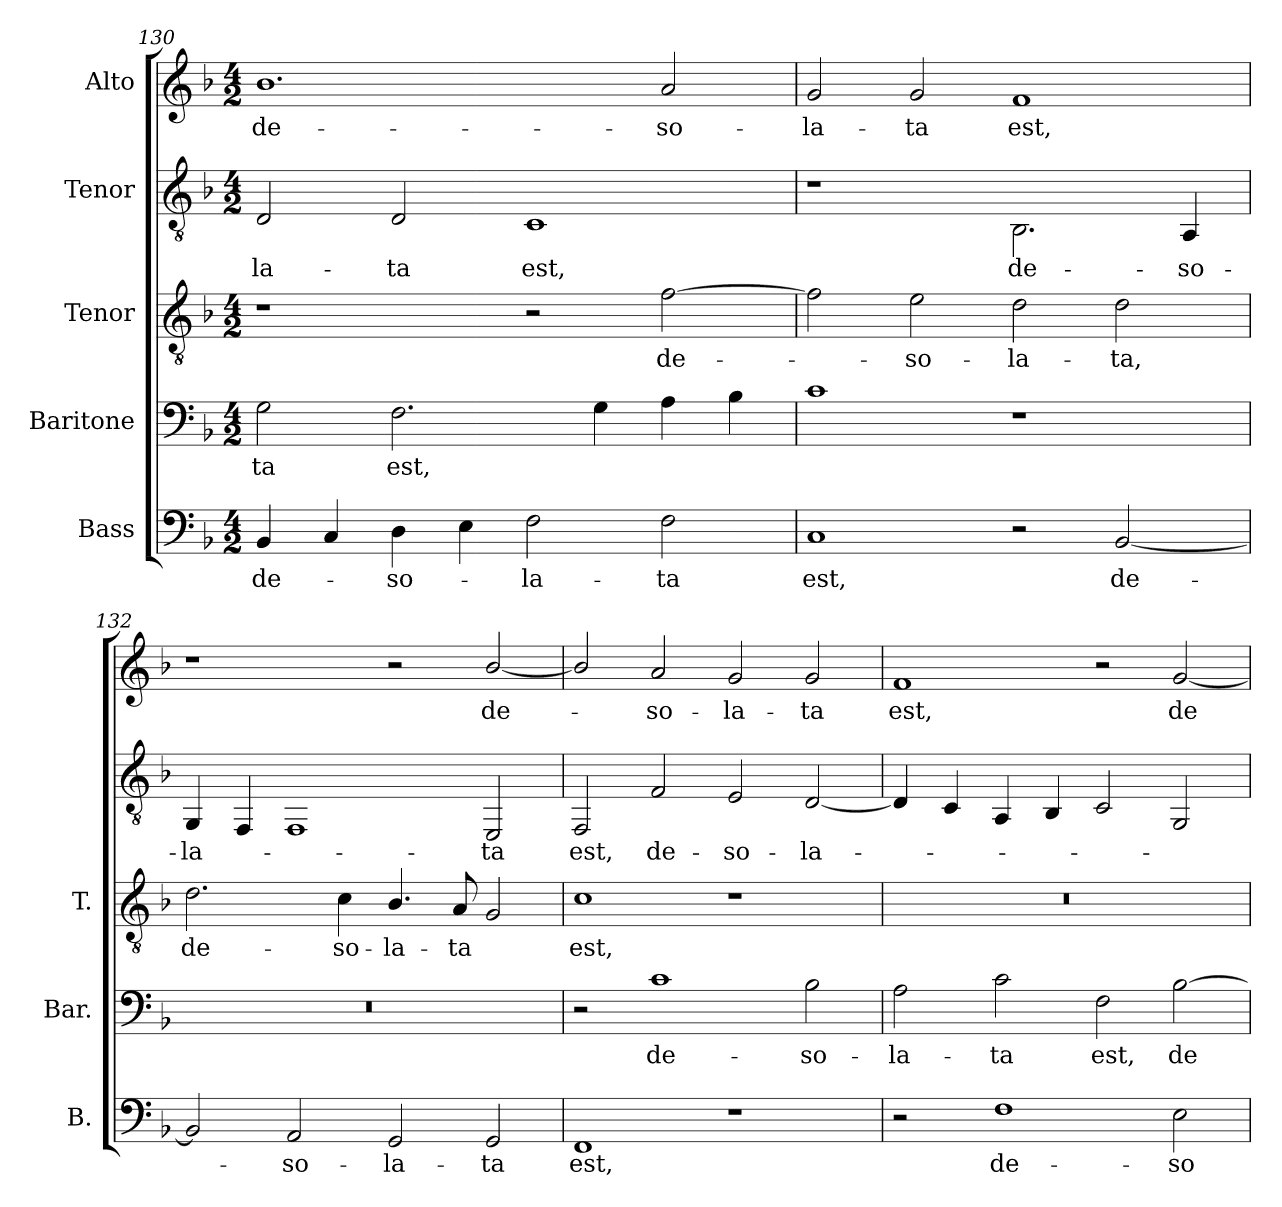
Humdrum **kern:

**kern	**text	**kern	**text	**kern	**text	**kern	**text	**kern	**text
*part5	*part5	*part4	*part4	*part3	*part3	*part2	*part2	*part1	*part1
*staff5	*staff5	*staff4	*staff4	*staff3	*staff3	*staff2	*staff2	*staff1	*staff1
*I"Bass	*	*I"Baritone	*	*I"Tenor	*	*I"Tenor	*	*I"Alto	*
*I'B.	*	*I'Bar.	*	*I'T.	*	*	*	*	*
!!LO:LB:g=z
*clefF4	*	*clefF4	*	*clefGv2	*	*clefGv2	*	*clefG2	*
*	*	*	*	*ITrd7c12	*	*	*	*	*
*k[b-]	*	*k[b-]	*	*k[b-]	*	*k[b-]	*	*k[b-]	*
*F:	*	*F:	*	*F:	*	*F:	*	*F:	*
*M4/2	*	*M4/2	*	*M4/2	*	*M4/2	*	*M4/2	*
=130	=130	=130	=130	=130	=130	=130	=130	=130	=130
!	!LO:LY:b:color=#000000	!	!	!	!	!	!	!	!
!	!	!	!LO:LY:b:color=#000000	!	!	!	!	!	!
!	!	!	!	!	!	!	!LO:LY:b:color=#000000	!	!
!	!	!	!	!	!	!	!	!	!LO:LY:b:color=#000000
4BB-i/	de-	2Gi\	-ta	1r	.	2Di/	-la-	1.b-i	de-
4Ci/	.	.	.	.	.	.	.	.	.
!	!LO:LY:b:color=#000000	!	!	!	!	!	!	!	!
!	!	!	!LO:LY:b:color=#000000	!	!	!	!	!	!
!	!	!	!	!	!	!	!LO:LY:b:color=#000000	!	!
4Di\	-so-	2.Fi\	est,	.	.	2Di/	-ta	.	.
4Ei\	.	.	.	.	.	.	.	.	.
!	!LO:LY:b:color=#000000	!	!	!	!	!	!	!	!
!	!	!	!	!	!	!	!LO:LY:b:color=#000000	!	!
2Fi\	-la-	.	.	2r	.	1Ci	est,	.	.
.	.	4Gi\	.	.	.	.	.	.	.
!	!LO:LY:b:color=#000000	!	!	!	!	!	!	!	!
!	!	!	!	!	!LO:LY:b:color=#000000	!	!	!	!
!	!	!	!	!	!	!	!	!	!LO:LY:b:color=#000000
2Fi\	-ta	4Ai\	.	[2Fi\	de-	.	.	2ai/	-so-
.	.	4B-i\	.	.	.	.	.	.	.
=131	=131	=131	=131	=131	=131	=131	=131	=131	=131
!	!LO:LY:b:color=#000000	!	!	!	!	!	!	!	!
!	!	!	!	!	!	!	!	!	!LO:LY:b:color=#000000
1Ci	est,	1ci	.	2Fi\]	.	1r	.	2gi/	-la-
!	!	!	!	!	!LO:LY:b:color=#000000	!	!	!	!
!	!	!	!	!	!	!	!	!	!LO:LY:b:color=#000000
.	.	.	.	2Ei\	-so-	.	.	2gi/	-ta
!	!	!	!	!	!LO:LY:b:color=#000000	!	!	!	!
!	!	!	!	!	!	!	!LO:LY:b:color=#000000	!	!
!	!	!	!	!	!	!	!	!	!LO:LY:b:color=#000000
2r	.	1r	.	2Di\	-la-	2.BB-i\	de-	1fi	est,
!	!LO:LY:b:color=#000000	!	!	!	!	!	!	!	!
!	!	!	!	!	!LO:LY:b:color=#000000	!	!	!	!
[2BB-i/	de-	.	.	2Di\	-ta,	.	.	.	.
!	!	!	!	!	!	!	!LO:LY:b:color=#000000	!	!
.	.	.	.	.	.	4AAi/	-so-	.	.
=132	=132	=132	=132	=132	=132	=132	=132	=132	=132
!	!	!LO:N:vis=1	!	!	!	!	!	!	!
!	!	!	!	!	!LO:LY:b:color=#000000	!	!	!	!
!	!	!	!	!	!	!	!LO:LY:b:color=#000000	!	!
2BB-i/]	.	0r	.	2.Di\	de-	4GGi/	-la-	1r	.
.	.	.	.	.	.	4FFi/	.	.	.
!	!LO:LY:b:color=#000000	!	!	!	!	!	!	!	!
2AAi/	-so-	.	.	.	.	1FFi	.	.	.
!	!	!	!	!	!LO:LY:b:color=#000000	!	!	!	!
.	.	.	.	4Ci\	-so-	.	.	.	.
!	!LO:LY:b:color=#000000	!	!	!	!	!	!	!	!
!	!	!	!	!	!LO:LY:b:color=#000000	!	!	!	!
2GGi/	-la-	.	.	4.BB-i/	-la-	.	.	2r	.
!	!	!	!	!	!LO:LY:b:color=#000000	!	!	!	!
.	.	.	.	8AAi/	-ta	.	.	.	.
!	!LO:LY:b:color=#000000	!	!	!	!	!	!	!	!
!	!	!	!	!	!	!	!LO:LY:b:color=#000000	!	!
!	!	!	!	!	!	!	!	!	!LO:LY:b:color=#000000
2GGi/	-ta	.	.	2GGi/	.	2EEi/	-ta	[2b-i/	de-
=133	=133	=133	=133	=133	=133	=133	=133	=133	=133
!	!LO:LY:b:color=#000000	!	!	!	!	!	!	!	!
!	!	!	!	!	!LO:LY:b:color=#000000	!	!	!	!
!	!	!	!	!	!	!	!LO:LY:b:color=#000000	!	!
1FFi	est,	2r	.	1Ci	est,	2FFi/	est,	2b-i/]	.
!	!	!	!LO:LY:b:color=#000000	!	!	!	!	!	!
!	!	!	!	!	!	!	!LO:LY:b:color=#000000	!	!
!	!	!	!	!	!	!	!	!	!LO:LY:b:color=#000000
.	.	1ci	de-	.	.	2Fi/	de-	2ai/	-so-
!	!	!	!	!	!	!	!LO:LY:b:color=#000000	!	!
!	!	!	!	!	!	!	!	!	!LO:LY:b:color=#000000
1r	.	.	.	1r	.	2Ei/	-so-	2gi/	-la-
!	!	!	!LO:LY:b:color=#000000	!	!	!	!	!	!
!	!	!	!	!	!	!	!LO:LY:b:color=#000000	!	!
!	!	!	!	!	!	!	!	!	!LO:LY:b:color=#000000
.	.	2B-i\	-so-	.	.	[2Di/	-la-	2gi/	-ta
=134	=134	=134	=134	=134	=134	=134	=134	=134	=134
!	!	!	!LO:LY:b:color=#000000	!LO:N:vis=1	!	!	!	!	!
!	!	!	!	!	!	!	!	!	!LO:LY:b:color=#000000
2r	.	2Ai\	-la-	0r	.	4Di/]	.	1fi	est,
.	.	.	.	.	.	4Ci/	.	.	.
!	!LO:LY:b:color=#000000	!	!	!	!	!	!	!	!
!	!	!	!LO:LY:b:color=#000000	!	!	!	!	!	!
1Fi	de-	2ci\	-ta	.	.	4AAi/	.	.	.
.	.	.	.	.	.	4BB-i/	.	.	.
!	!	!	!LO:LY:b:color=#000000	!	!	!	!	!	!
.	.	2Fi\	est,	.	.	2Ci/	.	2r	.
!	!LO:LY:b:color=#000000	!	!	!	!	!	!	!	!
!	!	!	!LO:LY:b:color=#000000	!	!	!	!	!	!
!	!	!	!	!	!	!	!	!	!LO:LY:b:color=#000000
2Ei\	-so-	[2B-i\	de-	.	.	2GGi/	.	[2gi/	de-
=	=	=	=	=	=	=	=	=	=
*-	*-	*-	*-	*-	*-	*-	*-	*-	*-
